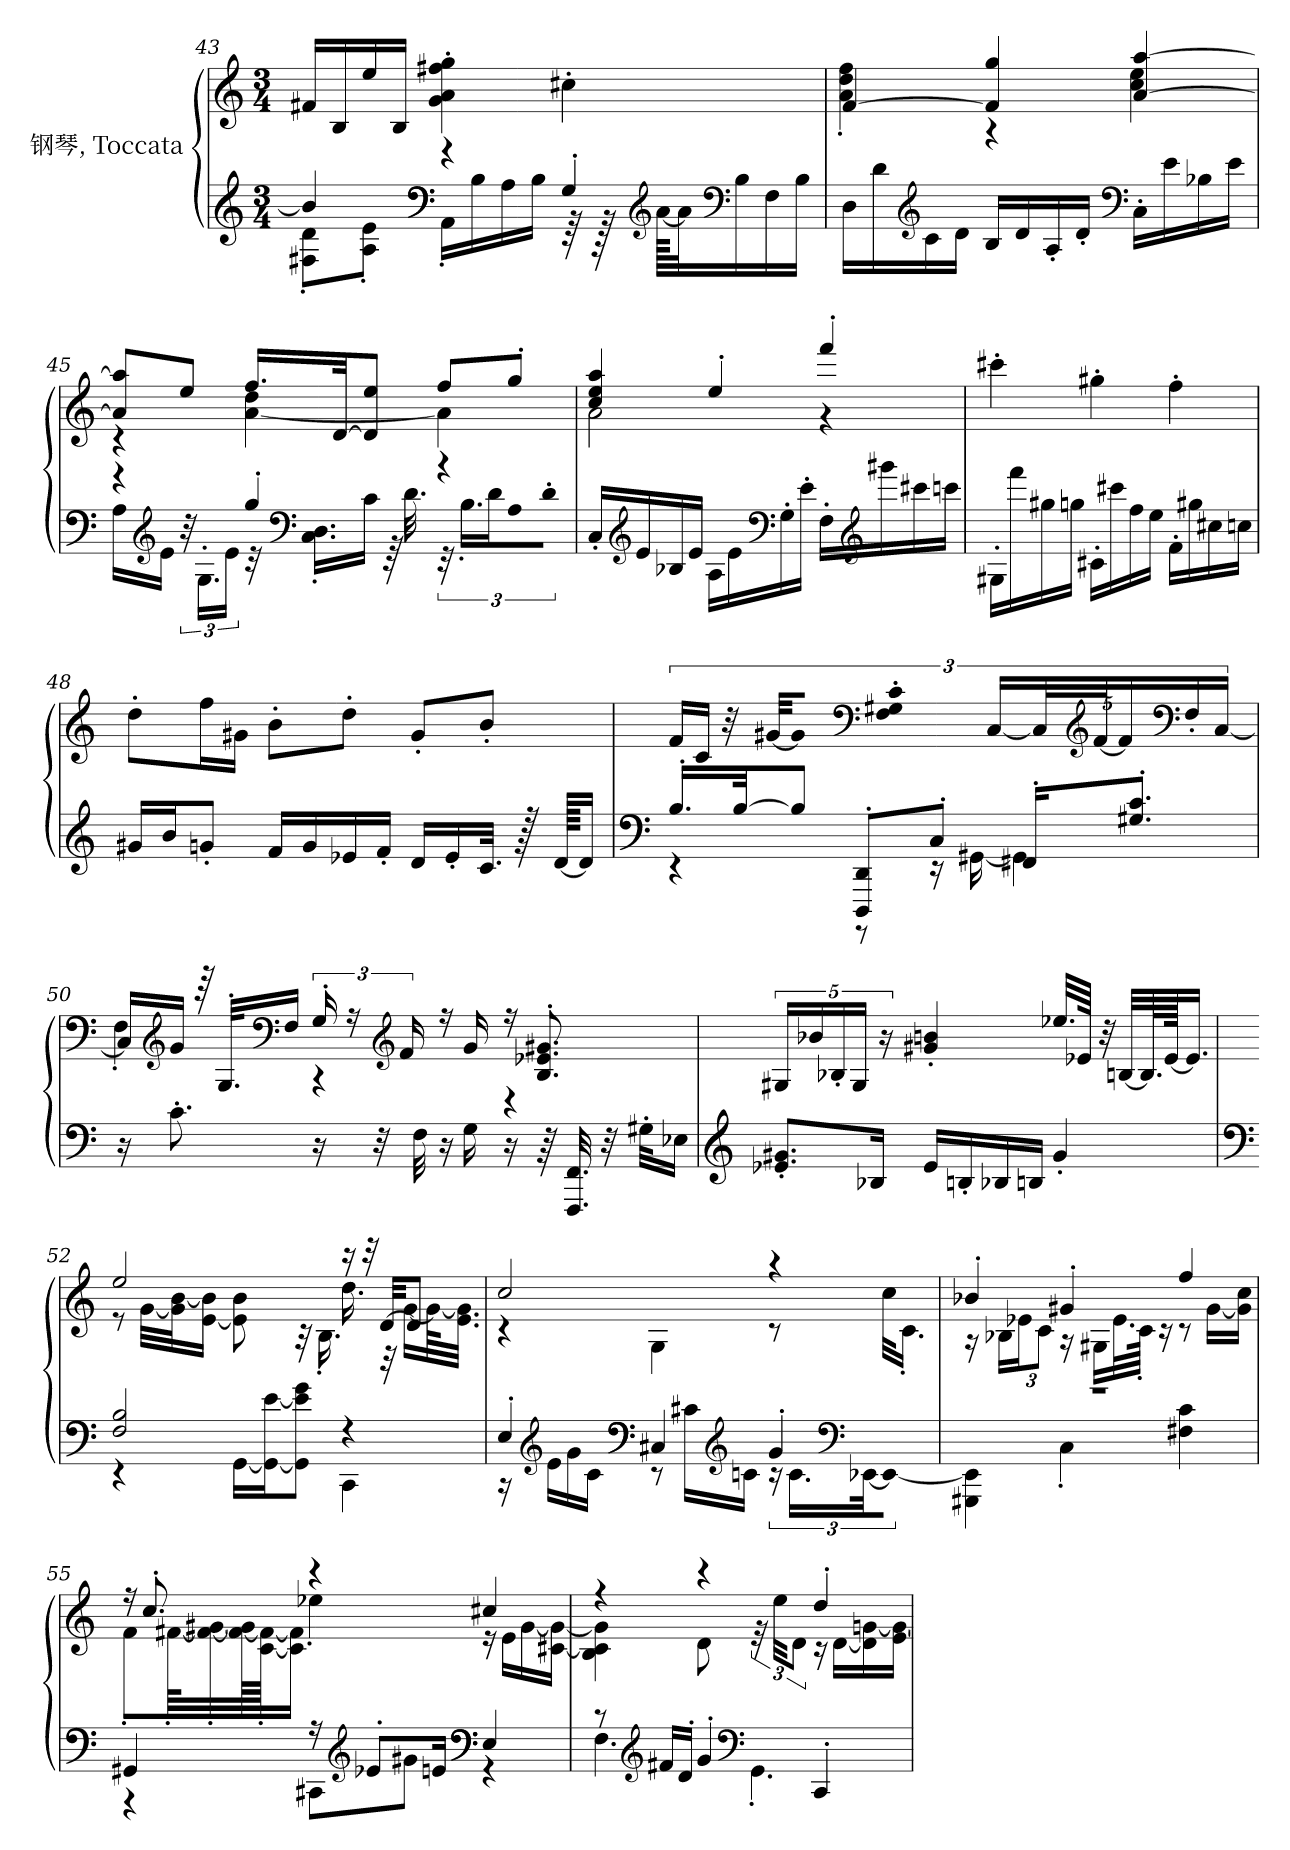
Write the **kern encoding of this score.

**kern	**kern
*part1	*part1
*staff2	*staff1
*I"钢琴, Toccata	*
!!LO:LB:g=z
*clefG2	*clefG2
*k[]	*k[]
*M3/4	*M3/4
=43	=43
*^	*
4b/]	8F#X\' 8d\'L	16f#X/LL
.	.	16B/
.	8A\' 8e\'J	16ee/
.	.	16B/JJ
*clefF4	*	*
4r	16AA'\LL	4g\' 4a\' 4ff#X\' 4gg\'
.	16B\	.
.	16A\	.
.	16B\JJ	.
4G'/	64r	4cc#X'\
.	128r	.
*clefG2	*	*
.	[128a\KKLLL	.
.	32a\J]	.
*clefF4	*	*
.	16B\	.
.	16F#\	.
.	16B\JJ	.
*v	*v	*
=44	=44
*	*^
16D\LL	[4f/	4a\' 4dd\' 4ff\'
16d\	.	.
*clefG2	*	*
16c\	.	.
16d\JJ	.	.
16B/LL	4f/] 4gg/	4r
16d/	.	.
16A'/	.	.
16d'/JJ	.	.
*clefF4	*	*
16C'\LL	[4a/ [4aa/	4cc\ 4ee\
16e\	.	.
16B-X\	.	.
16e\JJ	.	.
!!LO:PB:g=z	!!
=45	=45	=45
*^	*	*
4r	16A\LL	8a/] 8aa/]L	4r
*clefG2	*	*	*
.	16e\JJ	.	.
.	48r	8ee/J	.
.	24.G'\LL	.	.
.	24e\JJ	.	.
4gg'/	32r	16.ff/LL	[4a\ 4dd\
*clefF4	*	*	*
.	16.C\' 16.D\'LL	.	.
.	.	[32d/JK	.
.	16c\JJ	8d/] 8ee/J	.
.	64r	.	.
.	32.d\	.	.
4r	48r	8ff/L	4a\]
.	24.B'\LL	.	.
.	24d\	.	.
.	16A\	8gg'/J	.
.	16d'\JJ	.	.
*v	*v	*	*
=46	=46	=46
16C'/LL	4cc/ 4ee/ 4aa/	2a\
*clefG2	*	*
16e/	.	.
16B-X/	.	.
16e/JJ	.	.
16A\LL	4ee'/	.
16e\	.	.
*clefF4	*	*
16G'\	.	.
16e'\JJ	.	.
16F'\LL	4fff'/	4r
*clefG2	*	*
16ggg#X\	.	.
16ccc#X\	.	.
16cccn\JJ	.	.
*	*v	*v
!!LO:LB:g=z
=47	=47
16G#X'\LL	4ccc#X'\
16fff\	.
16gg#X\	.
16ggn\JJ	.
16c#X'\LL	4gg#X'\
16ccc#X\	.
16ff\	.
16ee\JJ	.
16f'\LL	4ff'\
16gg#X\	.
16cc#X\	.
16ccn\JJ	.
=48	=48
16g#X/LL	8dd'\L
16b/J	.
8gn'/J	16ff\L
.	16g#X\JJ
16f/LL	8b'\L
16g/	.
16e-X/	8dd'\J
16f'/JJ	.
16d/LL	8g#'/L
16e-'/	.
32.c/JJk	8b'/J
128r	.
[128d/KKKLL	.
16d/JJ]	.
!!LO:LB:g=z
=49	=49
*clefF4	*
*^	*
16.B'/LL	4r	24f/LL
.	.	24c/JJ
.	.	48r
[32B/JK	.	.
.	.	[48g#X/KKL
8B/J]	.	8g#/J]
*	*	*clefF4
8DDD/' 8DD/'L	8r	4F\' 4G#X\' 4c\'
8C'/J	16r	.
.	[16GG#X\	.
*	*	*Xbrackettup
16FF#X'/KL	4GG#\]	[20C/LL
.	.	40C/L]
8.G#X/' 8.c/'J	.	.
*	*	*clefG2
.	.	[40f/J
.	.	20f/]
*	*	*clefF4
.	.	20F'/
.	.	[20C/JJ
*v	*v	*
!!LO:LB:g=z
=50	=50
*	*^
16r	16C/LL]	4F'\
*	*clefG2	*
8.c'\	16g/JJ	.
.	64r	.
.	32.G'/KLL	.
*	*clefF4	*
.	16F/JJ	.
*	*brackettup	*
16r	24G'/	4r
.	24r	.
32r	.	.
*	*clefG2	*
.	24f/	.
32F\	.	.
16r	16r	.
16G\	16g/	.
16r	16r	4r
64r	8.B/' 8.e-X/' 8.g#X/'	.
32.FFF/ 32.FF/	.	.
32r	.	.
32G#X'\KLL	.	.
16E-X\JJ	.	.
*	*v	*v
!!LO:LB:g=z
=51	=51
*clefG2	*
8.e-X/' 8.g#X/'L	20G#X/LL
.	20b-X/
.	20B-X'/
.	20G#/JJ
16B-X/Jk	.
.	20r
16e-/LL	4g#X/' 4bn/'
16Bn'/	.
16B-X/	.
16Bn/JJ	.
4g#'/	32.ee-X/LLL
.	64e-X/JJJk
.	32r
.	[32Bn/LLL
.	64.B/L]
.	[128e-/JJK
.	16.e-/JJ]
!!LO:LB:g=z
=52	=52
*clefF4	*
*^	*^
2F/ 2B/	4r	2ee/	8r
.	.	.	[32g\LLL
.	.	.	32g\] [32b\J
.	.	.	[16e\ 16b\]JJ
.	[16GG\LL	.	8e\] 8b\
.	16GG\_ [16e\J	.	.
.	8GG\] 8e\] 8g\J	.	32r
.	.	.	16.B'\
4r	4CC\	16r	16.dd\
.	.	32r	.
.	.	[32d/KKL	32r
.	.	8d/J]	[16g\LL
.	.	.	64g\KL_
.	.	.	32.e\ 32.g\]JJJ
=53	=53	=53	=53
4E'/	16r	2cc/	4r
*clefG2	*	*	*
.	16e\LL	.	.
.	16g\	.	.
.	16c\JJ	.	.
*clefF4	*	*	*
4C#X/	8r	.	4G\
.	16c#X\LL	.	.
*clefG2	*	*	*
.	16cn\JJ	.	.
4g'/	24r	4r	8r
.	24.c\LL	.	.
*clefF4	*	*	*
.	[48EE-X\JK	.	.
.	8EE-\J_	.	32cc\KLL
.	.	.	16.c'\JJ
!!LO:PB:g=z	!!
=54	=54	=54	=54
2.r	4GGG#X\ 4EE-\]	4b-X'/	16r
.	.	.	16B-X\LL
*	*	*	*Xbrackettup
.	.	.	24e-X\J
.	.	.	12c\J
.	4C'\	4g#X'/	16r
.	.	.	16G#X\LL
.	.	.	32.e-\L
.	.	.	64c'\JJJk
.	.	.	16r
.	4F#X\ 4c\	4ff/	8r
.	.	.	[16g#\LL
.	.	.	16g#\] 16cc\JJ
=55	=55	=55	=55
4GG#X/	4r	16r	8f'\L
.	.	8.cc'/	.
.	.	.	[64f#X'\KLL
.	.	.	32f#\_' [32g#X\'
.	.	.	128f#\_ 128g#\]LL
.	.	.	[128c\' 128f#\_'JJJ
.	.	.	16c\] 16f#\]JJ
16r	8CC#X\L	4r	4ee-X'\
*clefG2	*	*	*
8e-X'/L	.	.	.
.	8g#X\J	.	.
16en/Jk	.	.	.
*clefF4	*	*	*
4E/	4r	4cc#X/	16r
.	.	.	16e\LL
.	.	.	[16g#\
.	.	.	[16c#X\ 16g#\_JJ
!!LO:LB:g=z	!!
=56	=56	=56	=56
8r	4.F\	4r	4B\ 4c#\] 4g#\]
*clefG2	*	*	*
16f#X/LL	.	.	.
16d'/JJ	.	.	.
4g'/	.	4r	8d\
*clefF4	*	*	*
*	*	*	*brackettup
.	4.GG'\	.	48r
.	.	.	48ee\KKL
.	.	.	12d\J
4CC'/	.	4dd'/	16r
.	.	.	[16d\LL
.	.	.	16d\] [16gn\
.	.	.	16e\ 16g\_JJ
*v	*v	*	*
*	*v	*v
=	=
*-	*-
